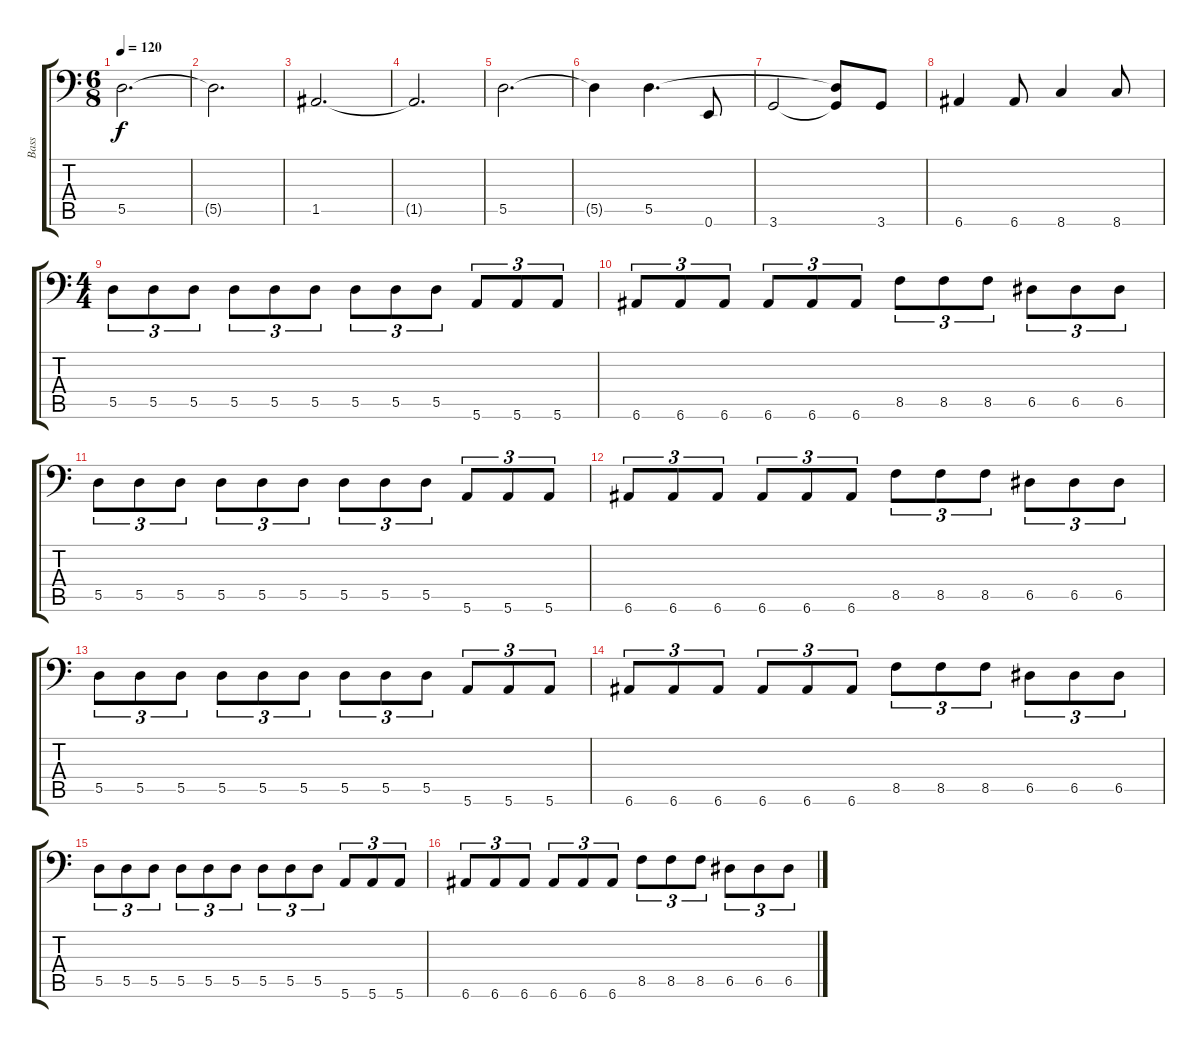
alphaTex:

\track ("Bass" "Bass") {instrument electricbassfinger}
\staff {score tabs}
\tuning (E3 B2 G2 D2 A1 E1) {hide}
\ts (6 8)
\tempo 120
\clef f4
\ks c
5.5.2{d dy f} |
5.5{t}.2{d} |
1.5.2{d} |
1.5{t}.2{d} |
5.5.2{d} |
5.5{t}.4 5.5.4{d} 0.6.8 |
3.6.2 (5.5{t} 3.6{t}).8 3.6.8 |
6.6.4 6.6.8 8.6.4 8.6.8 |
\ts (4 4)
5.5.8{tu (3 2)} 5.5.8{tu (3 2)} 5.5.8{tu (3 2)} 5.5.8{tu (3 2)} 5.5.8{tu (3 2)} 5.5.8{tu (3 2)} 5.5.8{tu (3 2)} 5.5.8{tu (3 2)} 5.5.8{tu (3 2)} 5.6.8{tu (3 2)} 5.6.8{tu (3 2)} 5.6.8{tu (3 2)} |
6.6.8{tu (3 2)} 6.6.8{tu (3 2)} 6.6.8{tu (3 2)} 6.6.8{tu (3 2)} 6.6.8{tu (3 2)} 6.6.8{tu (3 2)} 8.5.8{tu (3 2)} 8.5.8{tu (3 2)} 8.5.8{tu (3 2)} 6.5.8{tu (3 2)} 6.5.8{tu (3 2)} 6.5.8{tu (3 2)} |
5.5.8{tu (3 2)} 5.5.8{tu (3 2)} 5.5.8{tu (3 2)} 5.5.8{tu (3 2)} 5.5.8{tu (3 2)} 5.5.8{tu (3 2)} 5.5.8{tu (3 2)} 5.5.8{tu (3 2)} 5.5.8{tu (3 2)} 5.6.8{tu (3 2)} 5.6.8{tu (3 2)} 5.6.8{tu (3 2)} |
6.6.8{tu (3 2)} 6.6.8{tu (3 2)} 6.6.8{tu (3 2)} 6.6.8{tu (3 2)} 6.6.8{tu (3 2)} 6.6.8{tu (3 2)} 8.5.8{tu (3 2)} 8.5.8{tu (3 2)} 8.5.8{tu (3 2)} 6.5.8{tu (3 2)} 6.5.8{tu (3 2)} 6.5.8{tu (3 2)} |
5.5.8{tu (3 2)} 5.5.8{tu (3 2)} 5.5.8{tu (3 2)} 5.5.8{tu (3 2)} 5.5.8{tu (3 2)} 5.5.8{tu (3 2)} 5.5.8{tu (3 2)} 5.5.8{tu (3 2)} 5.5.8{tu (3 2)} 5.6.8{tu (3 2)} 5.6.8{tu (3 2)} 5.6.8{tu (3 2)} |
6.6.8{tu (3 2)} 6.6.8{tu (3 2)} 6.6.8{tu (3 2)} 6.6.8{tu (3 2)} 6.6.8{tu (3 2)} 6.6.8{tu (3 2)} 8.5.8{tu (3 2)} 8.5.8{tu (3 2)} 8.5.8{tu (3 2)} 6.5.8{tu (3 2)} 6.5.8{tu (3 2)} 6.5.8{tu (3 2)} |
5.5.8{tu (3 2)} 5.5.8{tu (3 2)} 5.5.8{tu (3 2)} 5.5.8{tu (3 2)} 5.5.8{tu (3 2)} 5.5.8{tu (3 2)} 5.5.8{tu (3 2)} 5.5.8{tu (3 2)} 5.5.8{tu (3 2)} 5.6.8{tu (3 2)} 5.6.8{tu (3 2)} 5.6.8{tu (3 2)} |
6.6.8{tu (3 2)} 6.6.8{tu (3 2)} 6.6.8{tu (3 2)} 6.6.8{tu (3 2)} 6.6.8{tu (3 2)} 6.6.8{tu (3 2)} 8.5.8{tu (3 2)} 8.5.8{tu (3 2)} 8.5.8{tu (3 2)} 6.5.8{tu (3 2)} 6.5.8{tu (3 2)} 6.5.8{tu (3 2)}
